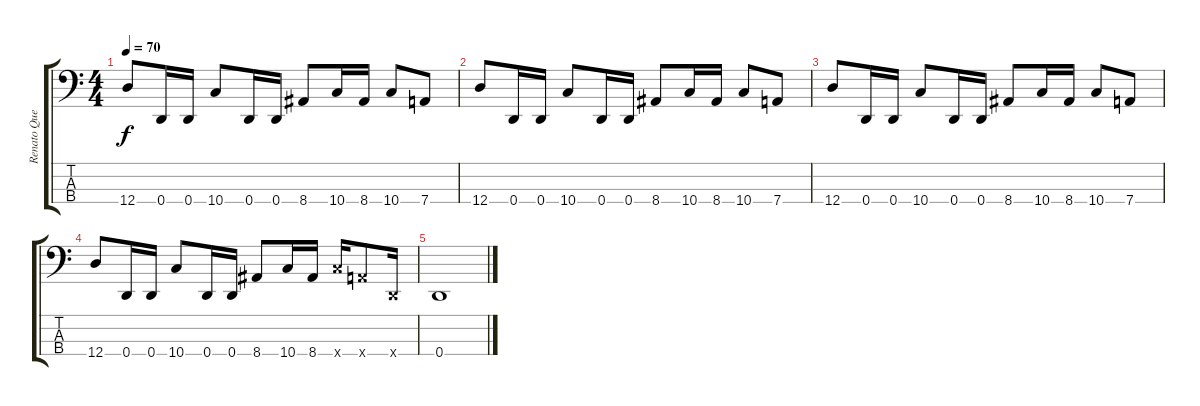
\track ("Renato Queiroz [Baixo]" "Renato Que") {instrument electricbasspick}
\staff {score tabs}
\tuning (G2 D2 A1 D1) {hide}
\ts (4 4)
\tempo 70
\clef f4
\ks c
12.4.8{dy f} 0.4.16 0.4.16 10.4.8 0.4.16 0.4.16 8.4.8 10.4.16 8.4.16 10.4.8 7.4.8 |
12.4.8 0.4.16 0.4.16 10.4.8 0.4.16 0.4.16 8.4.8 10.4.16 8.4.16 10.4.8 7.4.8 |
12.4.8 0.4.16 0.4.16 10.4.8 0.4.16 0.4.16 8.4.8 10.4.16 8.4.16 10.4.8 7.4.8 |
12.4.8 0.4.16 0.4.16 10.4.8 0.4.16 0.4.16 8.4.8 10.4.16 8.4.16 10.4{x}.16 7.4{x}.8 0.4{x}.16 |
0.4.1
